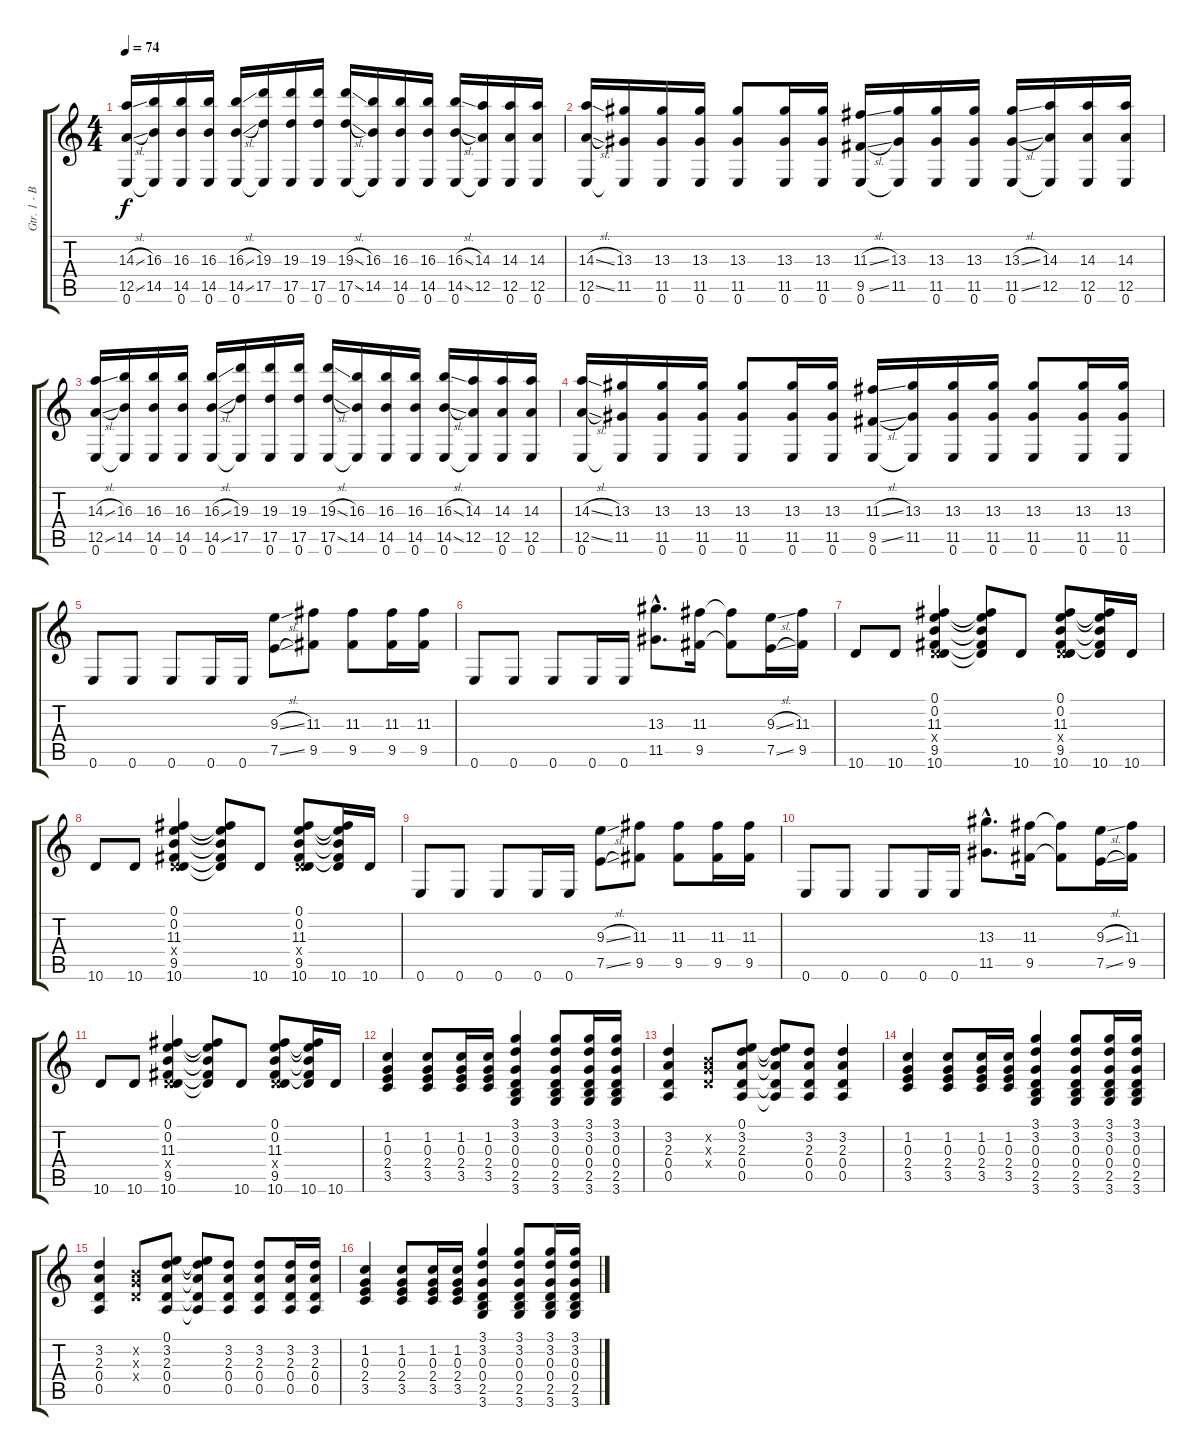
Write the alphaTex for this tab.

\track ("Gtr. 1 - Billy" "Gtr. 1 - B") {instrument electricguitarclean}
\staff {score tabs}
\tuning (E4 B3 G3 D3 A2 E2) {hide}
\ts (4 4)
\tempo 74
\clef g2
\ks c
(14.3{sl} 12.5{sl} 0.6).16{dy f} (16.3 14.5 0.6{t}).16 (16.3 14.5 0.6).16 (16.3 14.5 0.6).16 (16.3{sl} 14.5{sl} 0.6).16 (19.3 17.5 0.6{t}).16 (19.3 17.5 0.6).16 (19.3 17.5 0.6).16 (19.3{sl} 17.5{sl} 0.6).16 (16.3 14.5 0.6{t}).16 (16.3 14.5 0.6).16 (16.3 14.5 0.6).16 (16.3{sl} 14.5{sl} 0.6).16 (14.3 12.5 0.6{t}).16 (14.3 12.5 0.6).16 (14.3 12.5 0.6).16 |
(14.3{sl} 12.5{sl} 0.6).16 (13.3 11.5 0.6{t}).16 (13.3 11.5 0.6).16 (13.3 11.5 0.6).16 (13.3 11.5 0.6).8 (13.3 11.5 0.6).16 (13.3 11.5 0.6).16 (11.3{sl} 9.5{sl} 0.6).16 (13.3 11.5 0.6{t}).16 (13.3 11.5 0.6).16 (13.3 11.5 0.6).16 (13.3{sl} 11.5{sl} 0.6).16 (14.3 12.5 0.6{t}).16 (14.3 12.5 0.6).16 (14.3 12.5 0.6).16 |
(14.3{sl} 12.5{sl} 0.6).16 (16.3 14.5 0.6{t}).16 (16.3 14.5 0.6).16 (16.3 14.5 0.6).16 (16.3{sl} 14.5{sl} 0.6).16 (19.3 17.5 0.6{t}).16 (19.3 17.5 0.6).16 (19.3 17.5 0.6).16 (19.3{sl} 17.5{sl} 0.6).16 (16.3 14.5 0.6{t}).16 (16.3 14.5 0.6).16 (16.3 14.5 0.6).16 (16.3{sl} 14.5{sl} 0.6).16 (14.3 12.5 0.6{t}).16 (14.3 12.5 0.6).16 (14.3 12.5 0.6).16 |
(14.3{sl} 12.5{sl} 0.6).16 (13.3 11.5 0.6{t}).16 (13.3 11.5 0.6).16 (13.3 11.5 0.6).16 (13.3 11.5 0.6).8 (13.3 11.5 0.6).16 (13.3 11.5 0.6).16 (11.3{sl} 9.5{sl} 0.6).16 (13.3 11.5 0.6{t}).16 (13.3 11.5 0.6).16 (13.3 11.5 0.6).16 (13.3 11.5 0.6).8 (13.3 11.5 0.6).16 (13.3 11.5 0.6).16 |
0.6.8 0.6.8 0.6.8 0.6.16 0.6.16 (9.3{sl} 7.5{sl}).8 (11.3 9.5).8 (11.3 9.5).8 (11.3 9.5).16 (11.3 9.5).16 |
0.6.8 0.6.8 0.6.8 0.6.16 0.6.16 (13.3{hac} 11.5{hac}).8{d} (11.3 9.5).16 (11.3{t} 9.5{t}).8 (9.3{sl} 7.5{sl}).16 (11.3 9.5).16 |
10.6.8 10.6.8 (0.1 0.2 11.3 0.4{x} 9.5 10.6).4 (0.1{t} 0.2{t} 11.3{t} 9.5{t} 10.6{t}).8 10.6.8 (0.1 0.2 11.3 0.4{x} 9.5 10.6).8 (0.1{t} 0.2{t} 11.3{t} 9.5{t} 10.6).16 10.6.16 |
10.6.8 10.6.8 (0.1 0.2 11.3 0.4{x} 9.5 10.6).4 (0.1{t} 0.2{t} 11.3{t} 9.5{t} 10.6{t}).8 10.6.8 (0.1 0.2 11.3 0.4{x} 9.5 10.6).8 (0.1{t} 0.2{t} 11.3{t} 9.5{t} 10.6).16 10.6.16 |
0.6.8 0.6.8 0.6.8 0.6.16 0.6.16 (9.3{sl} 7.5{sl}).8 (11.3 9.5).8 (11.3 9.5).8 (11.3 9.5).16 (11.3 9.5).16 |
0.6.8 0.6.8 0.6.8 0.6.16 0.6.16 (13.3{hac} 11.5{hac}).8{d} (11.3 9.5).16 (11.3{t} 9.5{t}).8 (9.3{sl} 7.5{sl}).16 (11.3 9.5).16 |
10.6.8 10.6.8 (0.1 0.2 11.3 0.4{x} 9.5 10.6).4 (0.1{t} 0.2{t} 11.3{t} 9.5{t} 10.6{t}).8 10.6.8 (0.1 0.2 11.3 0.4{x} 9.5 10.6).8 (0.1{t} 0.2{t} 11.3{t} 9.5{t} 10.6).16 10.6.16 |
(1.2 0.3 2.4 3.5).4 (1.2 0.3 2.4 3.5).8 (1.2 0.3 2.4 3.5).16 (1.2 0.3 2.4 3.5).16 (3.1 3.2 0.3 0.4 2.5 3.6).4 (3.1 3.2 0.3 0.4 2.5 3.6).8 (3.1 3.2 0.3 0.4 2.5 3.6).16 (3.1 3.2 0.3 0.4 2.5 3.6).16 |
(3.2 2.3 0.4 0.5).4 (0.2{x} 0.3{x} 0.4{x}).8 (0.1 3.2 2.3 0.4 0.5).8 (0.1{t} 3.2{t} 2.3{t} 0.4{t} 0.5{t}).8 (3.2 2.3 0.4 0.5).8 (3.2 2.3 0.4 0.5).4 |
(1.2 0.3 2.4 3.5).4 (1.2 0.3 2.4 3.5).8 (1.2 0.3 2.4 3.5).16 (1.2 0.3 2.4 3.5).16 (3.1 3.2 0.3 0.4 2.5 3.6).4 (3.1 3.2 0.3 0.4 2.5 3.6).8 (3.1 3.2 0.3 0.4 2.5 3.6).16 (3.1 3.2 0.3 0.4 2.5 3.6).16 |
(3.2 2.3 0.4 0.5).4 (0.2{x} 0.3{x} 0.4{x}).8 (0.1 3.2 2.3 0.4 0.5).8 (0.1{t} 3.2{t} 2.3{t} 0.4{t} 0.5{t}).8 (3.2 2.3 0.4 0.5).8 (3.2 2.3 0.4 0.5).8 (3.2 2.3 0.4 0.5).16 (3.2 2.3 0.4 0.5).16 |
(1.2 0.3 2.4 3.5).4 (1.2 0.3 2.4 3.5).8 (1.2 0.3 2.4 3.5).16 (1.2 0.3 2.4 3.5).16 (3.1 3.2 0.3 0.4 2.5 3.6).4 (3.1 3.2 0.3 0.4 2.5 3.6).8 (3.1 3.2 0.3 0.4 2.5 3.6).16 (3.1 3.2 0.3 0.4 2.5 3.6).16
